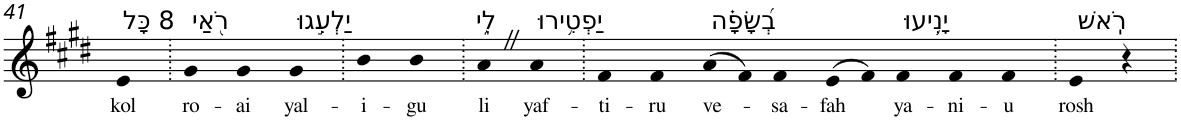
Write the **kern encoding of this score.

**kern	**text
*part1	*part1
*staff1	*staff1
*I"Piano	*
*I'Pno	*
!!LO:PB:g=z
*clefG2	*
*k[f#c#g#d#]	*
*E:	*
=41	=41
!LO:TX:a:t=8 כָּל	!
!	!LO:LY:b
4e	kol
=42.	=42.
!LO:TX:a:t=רֹ֭אַי	!
!	!LO:LY:b
4g#	ro-
!	!LO:LY:b
4g#	-ai
!LO:TX:a:t=יַלְעִ֣גוּ	!
!	!LO:LY:b
4g#	yal-
=43.	=43.
!	!LO:LY:b
4b	-i-
!	!LO:LY:b
4b	-gu
=44.	=44.
!LO:TX:a:t=לִ֑י	!
!	!LO:LY:b
4aZ	li
!LO:TX:a:t=יַפְטִ֥ירוּ	!
!	!LO:LY:b
4a	yaf-
=45.	=45.
!	!LO:LY:b
4f#	-ti-
!	!LO:LY:b
4f#	-ru
!LO:TX:a:t=בְ֝שָׂפָ֗ה	!
!	!LO:LY:b
(>8a	ve-
8f#)	.
!	!LO:LY:b
4f#	-sa-
!	!LO:LY:b
(>8e	-fah
8f#)	.
!LO:TX:a:t=יָנִ֥יעוּ	!
!	!LO:LY:b
4f#	ya-
!	!LO:LY:b
4f#	-ni-
!	!LO:LY:b
4f#	-u
=46.	=46.
!LO:TX:a:t=רֹֽאשׁ	!
!	!LO:LY:b
4e	rosh
4r	.
=.	=.
*-	*-
